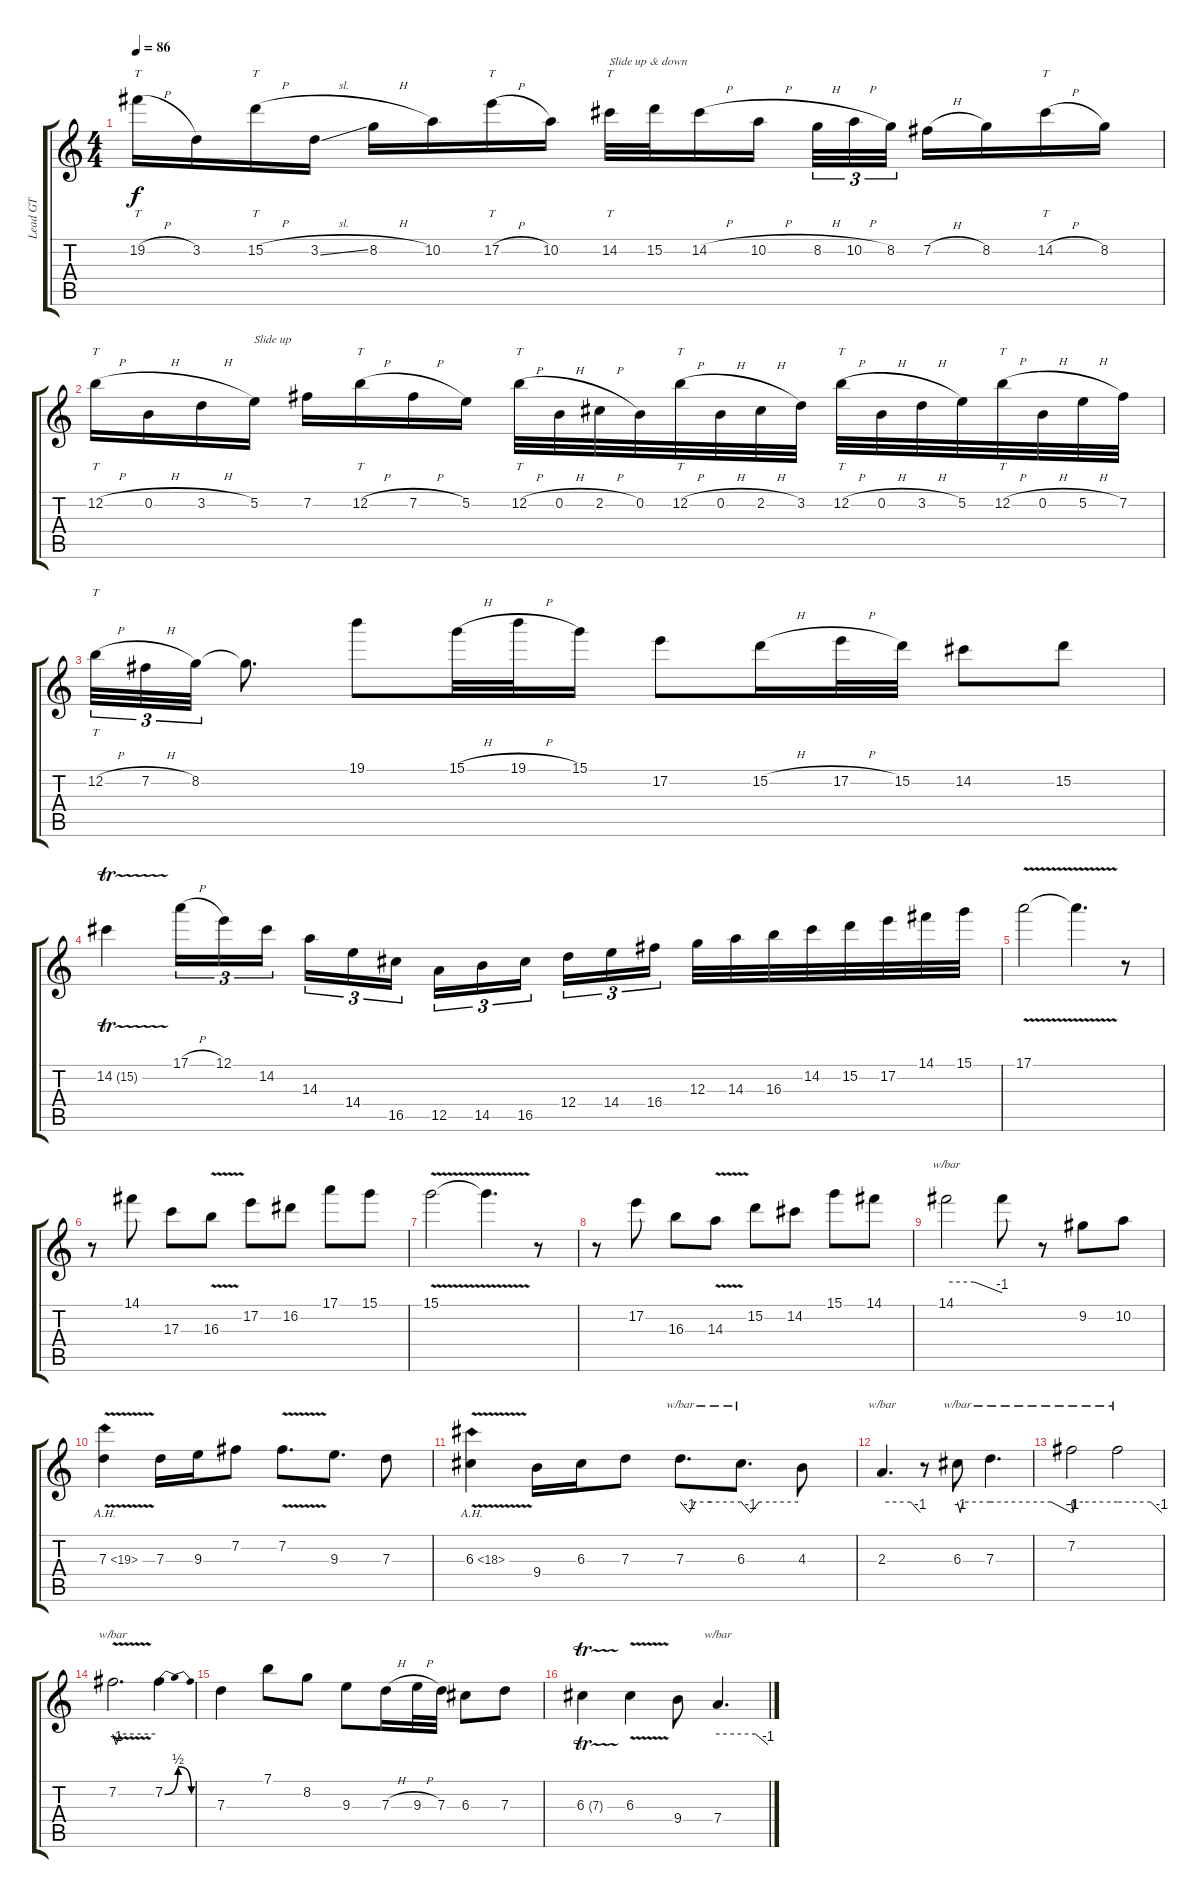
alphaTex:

\track ("Lead GT" "Lead GT") {instrument distortionguitar}
\staff {score tabs}
\tuning (E4 B3 G3 D3 A2 E2) {hide}
\ts (4 4)
\tempo 86
\clef g2
\ks c
19.2{h}.16{tt dy f instrument distortionguitar} 3.2.16 15.2{h}.16{tt} 3.2{sl}.16 8.2{h}.16 10.2.16 17.2{h}.16{tt} 10.2.16 14.2.32{tt txt "Slide up & down"} 15.2.32 14.2{h}.16 10.2{h}.16{beam splitsecondary} 8.2{h}.32{tu (3 2)} 10.2{h}.32{tu (3 2)} 8.2.32{tu (3 2)} 7.2{h}.16 8.2.16 14.2{h}.16{tt} 8.2.16 |
12.2{h}.16{tt} 0.2{h}.16 3.2{h}.16 5.2.16{txt "Slide up"} 7.2.16 12.2{h}.16{tt} 7.2{h}.16 5.2.16 12.2{h}.32{tt} 0.2{h}.32{txt ""} 2.2{h}.32 0.2.32 12.2{h}.32{tt} 0.2{h}.32 2.2{h}.32 3.2.32 12.2{h}.32{tt} 0.2{h}.32 3.2{h}.32 5.2.32 12.2{h}.32{tt} 0.2{h}.32 5.2{h}.32 7.2.32 |
12.2{h}.32{tt tu (3 2)} 7.2{h}.32{tu (3 2)} 8.2.32{tu (3 2)} 8.2{t}.8{d} 19.1.8 15.1{h}.32 19.1{h}.32 15.1.16 17.2.8 15.2{h}.16 17.2{h}.32 15.2.32 14.2.8 15.2.8 |
14.2{tr (15 32)}.4 17.1{h}.16{tu (3 2)} 12.1.16{tu (3 2)} 14.2.16{tu (3 2) beam splitsecondary} 14.3.16{tu (3 2)} 14.4.16{tu (3 2)} 16.5.16{tu (3 2)} 12.5.16{tu (3 2)} 14.5.16{tu (3 2)} 16.5.16{tu (3 2) beam splitsecondary} 12.4.16{tu (3 2)} 14.4.16{tu (3 2)} 16.4.16{tu (3 2)} 12.3.32 14.3.32 16.3.32 14.2.32 15.2.32 17.2.32 14.1.32 15.1.32 |
17.1{v}.2 17.1{t}.4{d} r.8 |
r.8 14.1.8 17.3.8 16.3{v}.8 17.2.8 16.2.8 17.1.8 15.1.8 |
15.1{v}.2 15.1{t}.4{d} r.8 |
r.8 17.2.8 16.3.8 14.3{v}.8 15.2.8 14.2.8 15.1.8 14.1.8 |
14.1.2{tbe (custom default 0 0 30 0 60 -4)} 14.1{t}.8 r.8 9.2.8 10.2.8 |
7.3{ah 12 v}.4 7.3.16 9.3.16 7.2.8 7.2{v}.8{d} 9.3.8{d} 7.3.8 |
6.3{ah 12 v}.4 9.4.16 6.3.16 7.3.8 7.3.8{d tbe (custom default 0 0 9 -4 15 0 30 0 60 0)} 6.3.8{d tbe (custom default 0 0 10 -4 19 0 60 0)} 4.3.8 |
2.3.4{d tbe (custom default 0 0 45 0 60 -4)} r.8 6.3.8{tbe (custom default 0 0 5 -4 10 0 60 0)} 7.3.4{d tbe (custom default 0 0 45 0 60 -4)} |
7.2.2{tbe (custom default 0 0 2 -4 5 0 15 0 60 0)} 7.2{t}.2{tbe (custom default 0 0 45 0 60 -4)} |
7.2{v}.2{d tbe (custom default 0 0 5 -4 10 0 60 0)} 7.2{be (bendrelease 0 0 20 2 35 2 60 0)}.4 |
7.3.4 7.1.8 8.2.8 9.3.8 7.3{h}.16 9.3{h}.32 7.3.32 6.3.8 7.3.8 |
6.3{tr (7 32)}.4 6.3{v}.4 9.4.8 7.4.4{d tbe (custom default 0 0 45 0 60 -4)}
